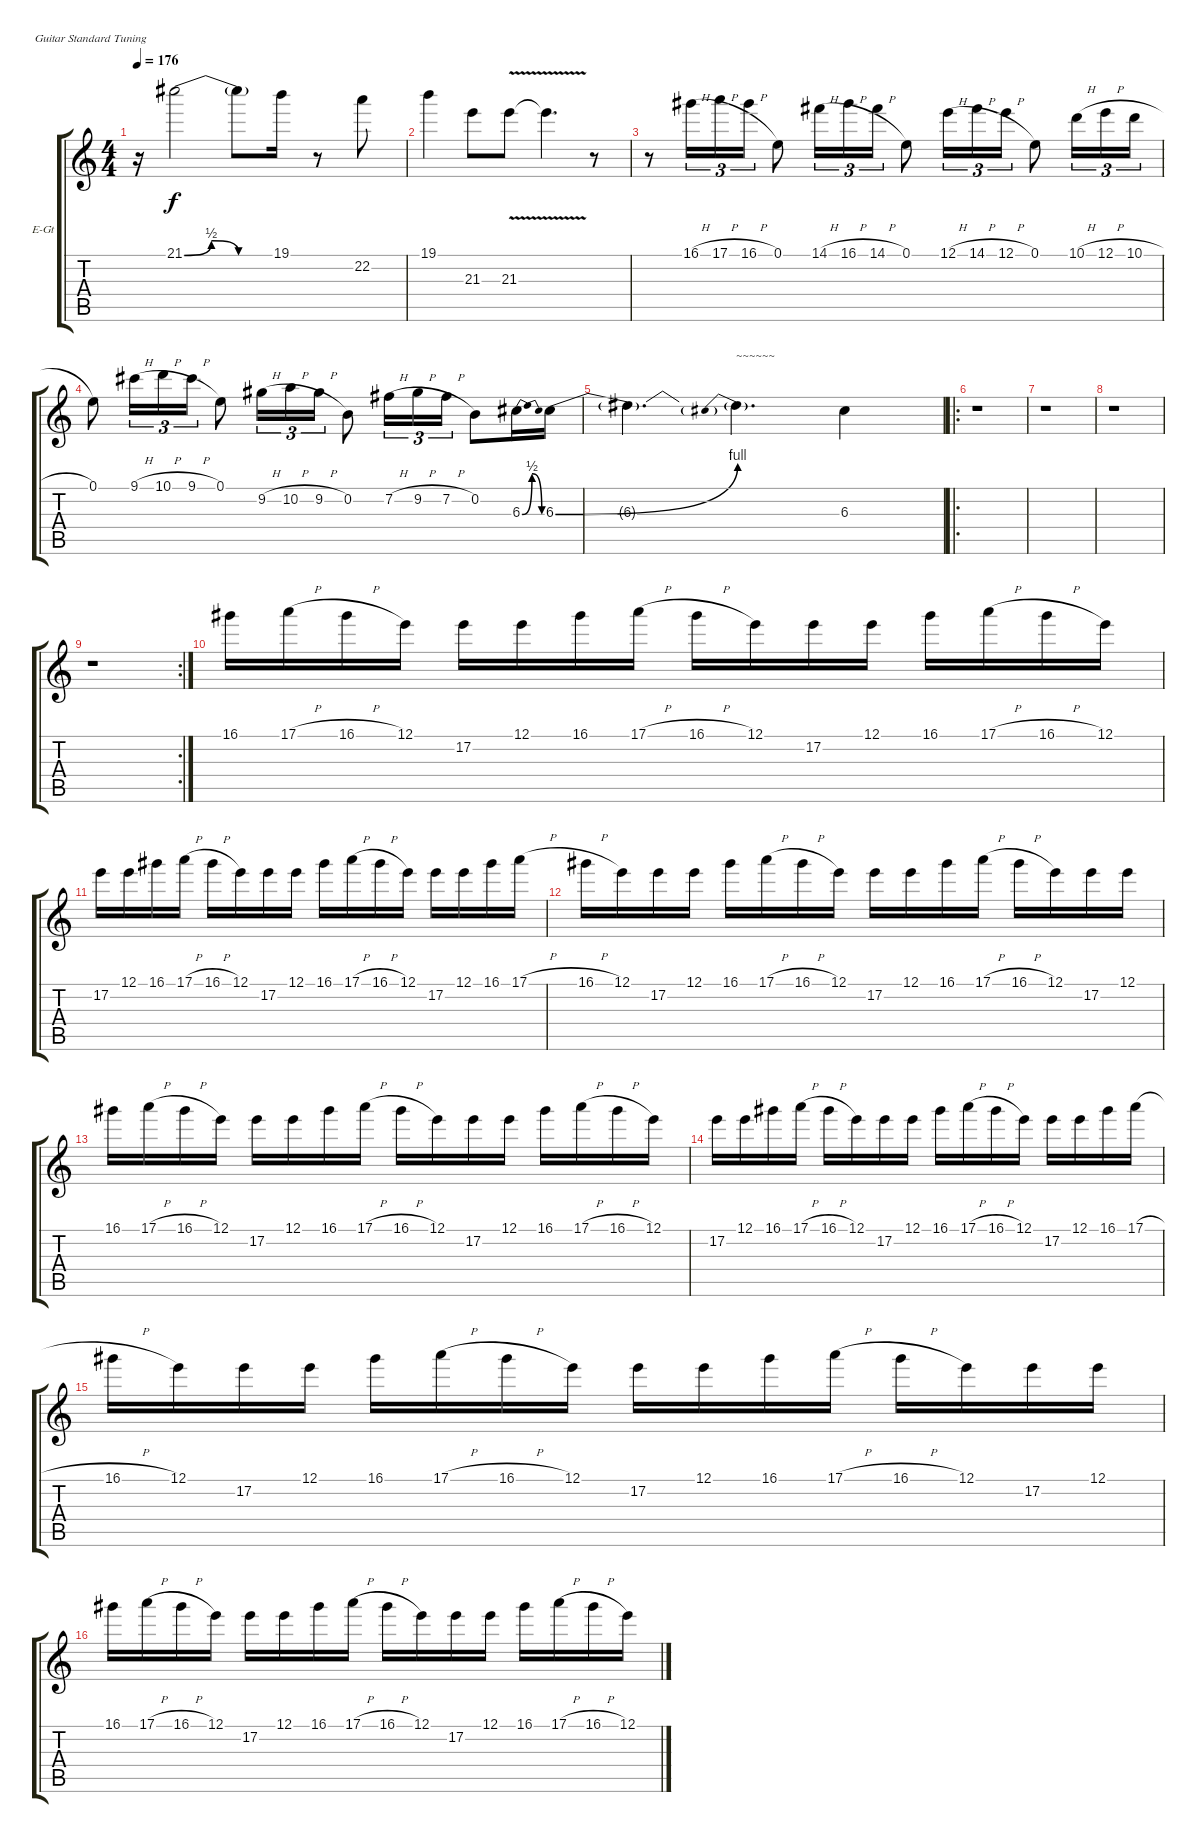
\bracketExtendMode groupsimilarinstruments
\firstSystemTrackNameOrientation horizontal
\otherSystemsTrackNameOrientation horizontal
\track ("Lead Guitar" "E-Gt") {instrument distortionguitar}
\staff {score tabs}
\tuning (E4 B3 G3 D3 A2 E2)
\ts (4 4)
\tempo 176
\clef g2
\ks c
r.16{dy f} 21.1{be (bendrelease 0 0 30 2 30 2 60 0)}.2 21.1{be (hold 0 0 60 0) t}.8 19.1.16 r.8 22.2.8 |
19.1.4 21.3.8 21.3{v}.8 21.3{v t}.4{d} r.8 |
r.8 16.1{h}.16{tu (3 2)} 17.1{h}.16{tu (3 2)} 16.1{h}.16{tu (3 2)} 0.1.8 14.1{h}.16{tu (3 2)} 16.1{h}.16{tu (3 2)} 14.1{h}.16{tu (3 2)} 0.1.8 12.1{h}.16{tu (3 2)} 14.1{h}.16{tu (3 2)} 12.1{h}.16{tu (3 2)} 0.1.8 10.1{h}.16{tu (3 2)} 12.1{h}.16{tu (3 2)} 10.1{h}.16{tu (3 2)} |
0.1.8 9.1{h}.16{tu (3 2)} 10.1{h}.16{tu (3 2)} 9.1{h}.16{tu (3 2)} 0.1.8 9.2{h}.16{tu (3 2)} 10.2{h}.16{tu (3 2)} 9.2{h}.16{tu (3 2)} 0.2.8 7.2{h}.16{tu (3 2)} 9.2{h}.16{tu (3 2)} 7.2{h}.16{tu (3 2)} 0.2.8 6.3{be (bendrelease 0 0 30 2 30 2 60 0)}.16 6.3{be (bend 0 0 60 4)}.16 |
6.3{t}.4{d} 6.3{be (prebend 0 4 60 4) t}.4{d txt "~~~~~~"} 6.3.4 |
\ro
r.1 |
r.1 |
r.1 |
\rc 2
r.1 |
16.1.16 17.1{h}.16 16.1{h}.16 12.1.16 17.2.16 12.1.16 16.1.16 17.1{h}.16 16.1{h}.16 12.1.16 17.2.16 12.1.16 16.1.16 17.1{h}.16 16.1{h}.16 12.1.16 |
17.2.16 12.1.16 16.1.16 17.1{h}.16 16.1{h}.16 12.1.16 17.2.16 12.1.16 16.1.16 17.1{h}.16 16.1{h}.16 12.1.16 17.2.16 12.1.16 16.1.16 17.1{h}.16 |
16.1{h}.16 12.1.16 17.2.16 12.1.16 16.1.16 17.1{h}.16 16.1{h}.16 12.1.16 17.2.16 12.1.16 16.1.16 17.1{h}.16 16.1{h}.16 12.1.16 17.2.16 12.1.16 |
16.1.16 17.1{h}.16 16.1{h}.16 12.1.16 17.2.16 12.1.16 16.1.16 17.1{h}.16 16.1{h}.16 12.1.16 17.2.16 12.1.16 16.1.16 17.1{h}.16 16.1{h}.16 12.1.16 |
17.2.16 12.1.16 16.1.16 17.1{h}.16 16.1{h}.16 12.1.16 17.2.16 12.1.16 16.1.16 17.1{h}.16 16.1{h}.16 12.1.16 17.2.16 12.1.16 16.1.16 17.1{h}.16 |
16.1{h}.16 12.1.16 17.2.16 12.1.16 16.1.16 17.1{h}.16 16.1{h}.16 12.1.16 17.2.16 12.1.16 16.1.16 17.1{h}.16 16.1{h}.16 12.1.16 17.2.16 12.1.16 |
16.1.16 17.1{h}.16 16.1{h}.16 12.1.16 17.2.16 12.1.16 16.1.16 17.1{h}.16 16.1{h}.16 12.1.16 17.2.16 12.1.16 16.1.16 17.1{h}.16 16.1{h}.16 12.1.16
